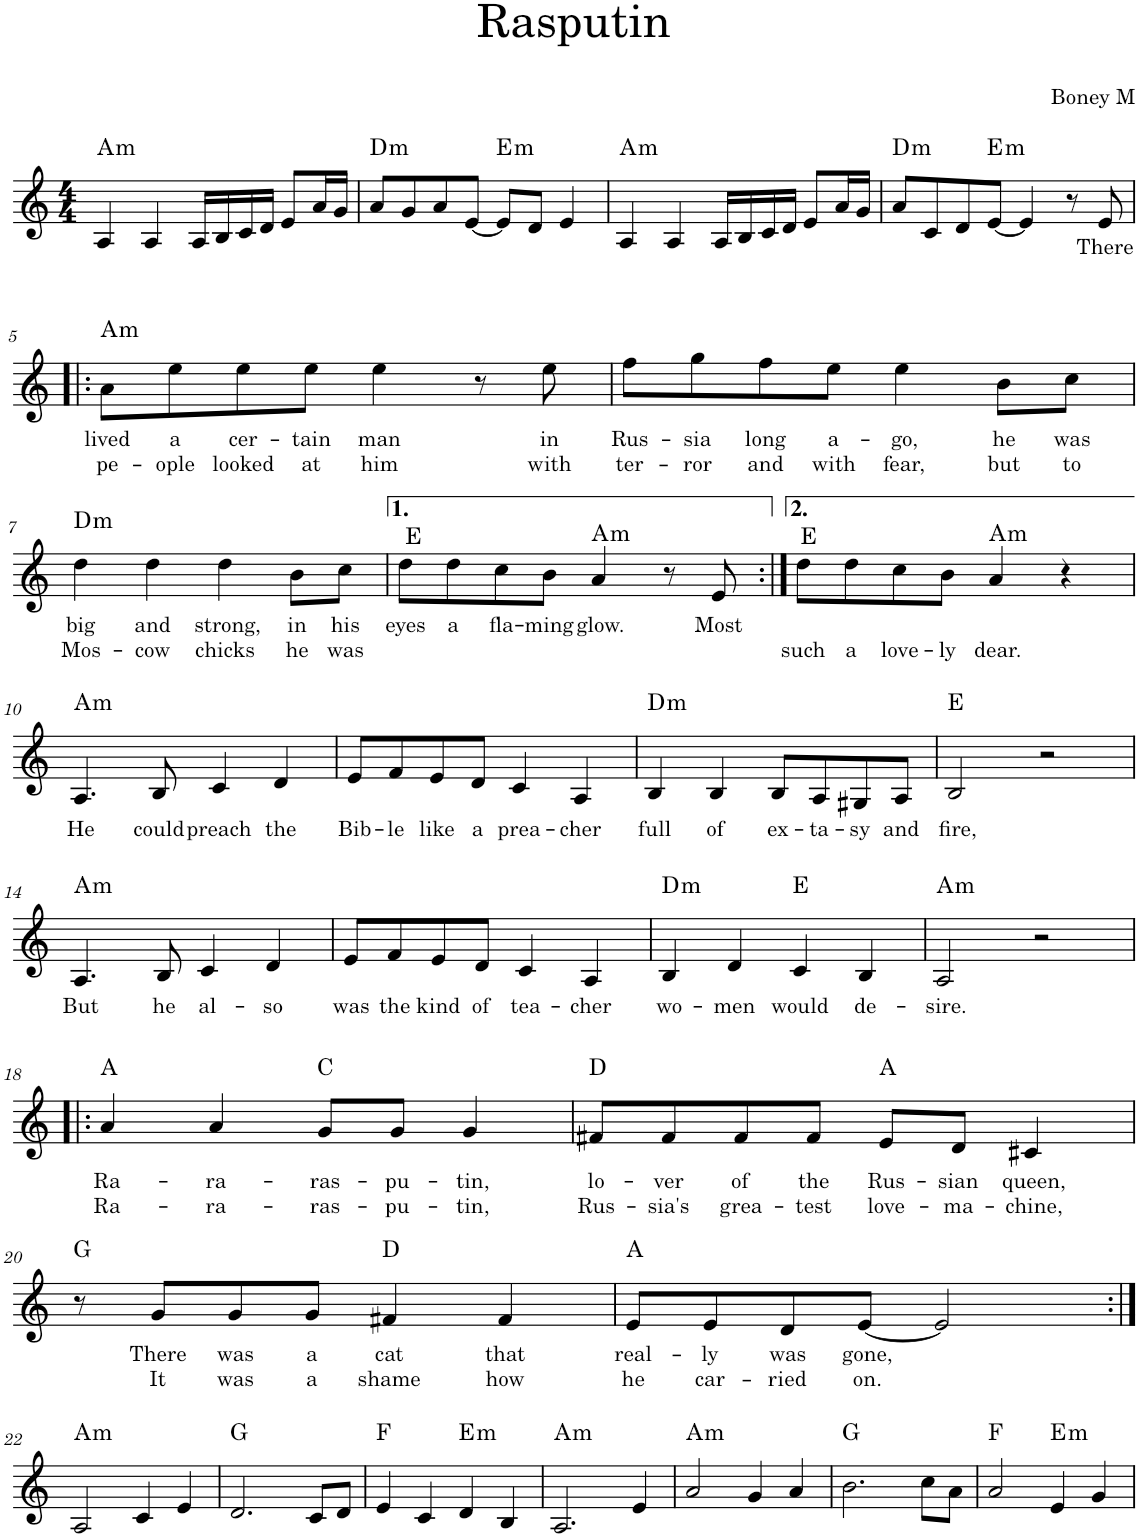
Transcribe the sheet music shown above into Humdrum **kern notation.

**kern	**text	**text	**harte
*part1	*part1	*part1	*part1
*staff1	*staff1	*staff1	*
*I"Piano	*	*	*
*I'Pno.	*	*	*
*clefG2	*	*	*
*k[]	*	*	*
*M4/4	*	*	*
=1	=1	=1	=1
!	!	!	!LO:H:kt=m
4A/	.	.	A:min
4A/	.	.	.
16A/LL	.	.	.
16B/	.	.	.
16c/	.	.	.
16d/JJ	.	.	.
8e/L	.	.	.
16a/L	.	.	.
16g/JJ	.	.	.
=2	=2	=2	=2
!	!	!	!LO:H:kt=m
8a/L	.	.	D:min
8g/	.	.	.
8a/	.	.	.
[8e/J	.	.	.
!	!	!	!LO:H:kt=m
8e/L]	.	.	E:min
8d/J	.	.	.
4e/	.	.	.
=3	=3	=3	=3
!	!	!	!LO:H:kt=m
4A/	.	.	A:min
4A/	.	.	.
16A/LL	.	.	.
16B/	.	.	.
16c/	.	.	.
16d/JJ	.	.	.
8e/L	.	.	.
16a/L	.	.	.
16g/JJ	.	.	.
=4	=4	=4	=4
!	!	!	!LO:H:kt=m
8a/L	.	.	D:min
8c/	.	.	.
8d/	.	.	.
!	!	!	!LO:H:kt=m
[8e/J	.	.	E:min
4e/]	.	.	.
8r	.	.	.
!	!LO:LY:b	!	!
8e/	There	.	.
!!LO:LB:g=z
=5!|:	=5!|:	=5!|:	=5!|:
!	!LO:LY:b	!LO:LY:b	!LO:H:kt=m
8a\L	lived	pe-	A:min
!	!LO:LY:b	!LO:LY:b	!
8ee\	a	-ople	.
!	!LO:LY:b	!LO:LY:b	!
8ee\	cer-	looked	.
!	!LO:LY:b	!LO:LY:b	!
8ee\J	-tain	at	.
!	!LO:LY:b	!LO:LY:b	!
4ee\	man	him	.
8r	.	.	.
!	!LO:LY:b	!LO:LY:b	!
8ee\	in	with	.
=6	=6	=6	=6
!	!LO:LY:b	!LO:LY:b	!
8ff\L	Rus-	ter-	.
!	!LO:LY:b	!LO:LY:b	!
8gg\	-sia	-ror	.
!	!LO:LY:b	!LO:LY:b	!
8ff\	long	and	.
!	!LO:LY:b	!LO:LY:b	!
8ee\J	a-	with	.
!	!LO:LY:b	!LO:LY:b	!
4ee\	-go,	fear,	.
!	!LO:LY:b	!LO:LY:b	!
8b\L	he	but	.
!	!LO:LY:b	!LO:LY:b	!
8cc\J	was	to	.
!!LO:LB:g=z
=7	=7	=7	=7
!	!LO:LY:b	!LO:LY:b	!LO:H:kt=m
4dd\	big	Mos-	D:min
!	!LO:LY:b	!LO:LY:b	!
4dd\	and	-cow	.
!	!LO:LY:b	!LO:LY:b	!
4dd\	strong,	chicks	.
!	!LO:LY:b	!LO:LY:b	!
8b\L	in	he	.
!	!LO:LY:b	!LO:LY:b	!
8cc\J	his	was	.
=8	=8	=8	=8
!	!LO:LY:b	!	!
8dd\L	eyes	.	E:maj
!	!LO:LY:b	!	!
8dd\	a	.	.
!	!LO:LY:b	!	!
8cc\	fla-	.	.
!	!LO:LY:b	!	!
8b\J	-ming	.	.
!	!LO:LY:b	!	!LO:H:kt=m
4a/	glow.	.	A:min
8r	.	.	.
!	!LO:LY:b	!	!
8e/	Most	.	.
=9:|!	=9:|!	=9:|!	=9:|!
!	!	!LO:LY:b	!
8dd\L	.	such	E:maj
!	!	!LO:LY:b	!
8dd\	.	a	.
!	!	!LO:LY:b	!
8cc\	.	love-	.
!	!	!LO:LY:b	!
8b\J	.	-ly	.
!	!	!LO:LY:b	!LO:H:kt=m
4a/	.	dear.	A:min
4r	.	.	.
!!LO:LB:g=z
=10	=10	=10	=10
!	!LO:LY:b	!	!LO:H:kt=m
4.A/	He	.	A:min
!	!LO:LY:b	!	!
8B/	could	.	.
!	!LO:LY:b	!	!
4c/	preach	.	.
!	!LO:LY:b	!	!
4d/	the	.	.
=11	=11	=11	=11
!	!LO:LY:b	!	!
8e/L	Bib-	.	.
!	!LO:LY:b	!	!
8f/	-le	.	.
!	!LO:LY:b	!	!
8e/	like	.	.
!	!LO:LY:b	!	!
8d/J	a	.	.
!	!LO:LY:b	!	!
4c/	prea-	.	.
!	!LO:LY:b	!	!
4A/	-cher	.	.
=12	=12	=12	=12
!	!LO:LY:b	!	!LO:H:kt=m
4B/	full	.	D:min
!	!LO:LY:b	!	!
4B/	of	.	.
!	!LO:LY:b	!	!
8B/L	ex-	.	.
!	!LO:LY:b	!	!
8A/	-ta-	.	.
!	!LO:LY:b	!	!
8G#X/	-sy	.	.
!	!LO:LY:b	!	!
8A/J	and	.	.
=13	=13	=13	=13
!	!LO:LY:b	!	!
2B/	fire,	.	E:maj
2r	.	.	.
!!LO:LB:g=z
=14	=14	=14	=14
!	!LO:LY:b	!	!LO:H:kt=m
4.A/	But	.	A:min
!	!LO:LY:b	!	!
8B/	he	.	.
!	!LO:LY:b	!	!
4c/	al-	.	.
!	!LO:LY:b	!	!
4d/	-so	.	.
=15	=15	=15	=15
!	!LO:LY:b	!	!
8e/L	was	.	.
!	!LO:LY:b	!	!
8f/	the	.	.
!	!LO:LY:b	!	!
8e/	kind	.	.
!	!LO:LY:b	!	!
8d/J	of	.	.
!	!LO:LY:b	!	!
4c/	tea-	.	.
!	!LO:LY:b	!	!
4A/	-cher	.	.
=16	=16	=16	=16
!	!LO:LY:b	!	!LO:H:kt=m
4B/	wo-	.	D:min
!	!LO:LY:b	!	!
4d/	-men	.	.
!	!LO:LY:b	!	!
4c/	would	.	E:maj
!	!LO:LY:b	!	!
4B/	de-	.	.
=17	=17	=17	=17
!	!LO:LY:b	!	!LO:H:kt=m
2A/	-sire.	.	A:min
2r	.	.	.
!!LO:LB:g=z
=18!|:	=18!|:	=18!|:	=18!|:
!	!LO:LY:b	!LO:LY:b	!
4a/	Ra-	Ra-	A:maj
!	!LO:LY:b	!LO:LY:b	!
4a/	-ra-	-ra-	.
!	!LO:LY:b	!LO:LY:b	!
8g/L	-ras-	-ras-	C:maj
!	!LO:LY:b	!LO:LY:b	!
8g/J	-pu-	-pu-	.
!	!LO:LY:b	!LO:LY:b	!
4g/	-tin,	-tin,	.
=19	=19	=19	=19
!	!LO:LY:b	!LO:LY:b	!
8f#X/L	lo-	Rus-	D:maj
!	!LO:LY:b	!LO:LY:b	!
8f#/	-ver	-sia's	.
!	!LO:LY:b	!LO:LY:b	!
8f#/	of	grea-	.
!	!LO:LY:b	!LO:LY:b	!
8f#/J	the	-test	.
!	!LO:LY:b	!LO:LY:b	!
8e/L	Rus-	love-	A:maj
!	!LO:LY:b	!LO:LY:b	!
8d/J	-sian	-ma-	.
!	!LO:LY:b	!LO:LY:b	!
4c#X/	queen,	-chine,	.
!!LO:LB:g=z
=20	=20	=20	=20
8r	.	.	G:maj
!	!LO:LY:b	!LO:LY:b	!
8g/L	There	It	.
!	!LO:LY:b	!LO:LY:b	!
8g/	was	was	.
!	!LO:LY:b	!LO:LY:b	!
8g/J	a	a	.
!	!LO:LY:b	!LO:LY:b	!
4f#X/	cat	shame	D:maj
!	!LO:LY:b	!LO:LY:b	!
4f#/	that	how	.
=21	=21	=21	=21
!	!LO:LY:b	!LO:LY:b	!
8e/L	real-	he	A:maj
!	!LO:LY:b	!LO:LY:b	!
8e/	-ly	car-	.
!	!LO:LY:b	!LO:LY:b	!
8d/	was	-ried	.
!	!LO:LY:b	!LO:LY:b	!
[8e/J	gone,	on.	.
2e/]	.	.	.
!!LO:LB:g=z
=22:|!	=22:|!	=22:|!	=22:|!
!	!	!	!LO:H:kt=m
2A/	.	.	A:min
4c/	.	.	.
4e/	.	.	.
=23	=23	=23	=23
2.d/	.	.	G:maj
8c/L	.	.	.
8d/J	.	.	.
=24	=24	=24	=24
4e/	.	.	F:maj
4c/	.	.	.
!	!	!	!LO:H:kt=m
4d/	.	.	E:min
4B/	.	.	.
=25	=25	=25	=25
!	!	!	!LO:H:kt=m
2.A/	.	.	A:min
4e/	.	.	.
=26	=26	=26	=26
!	!	!	!LO:H:kt=m
2a/	.	.	A:min
4g/	.	.	.
4a/	.	.	.
=27	=27	=27	=27
2.b\	.	.	G:maj
8cc\L	.	.	.
8a\J	.	.	.
=28	=28	=28	=28
2a/	.	.	F:maj
!	!	!	!LO:H:kt=m
4e/	.	.	E:min
4g/	.	.	.
=	=	=	=
*-	*-	*-	*-
